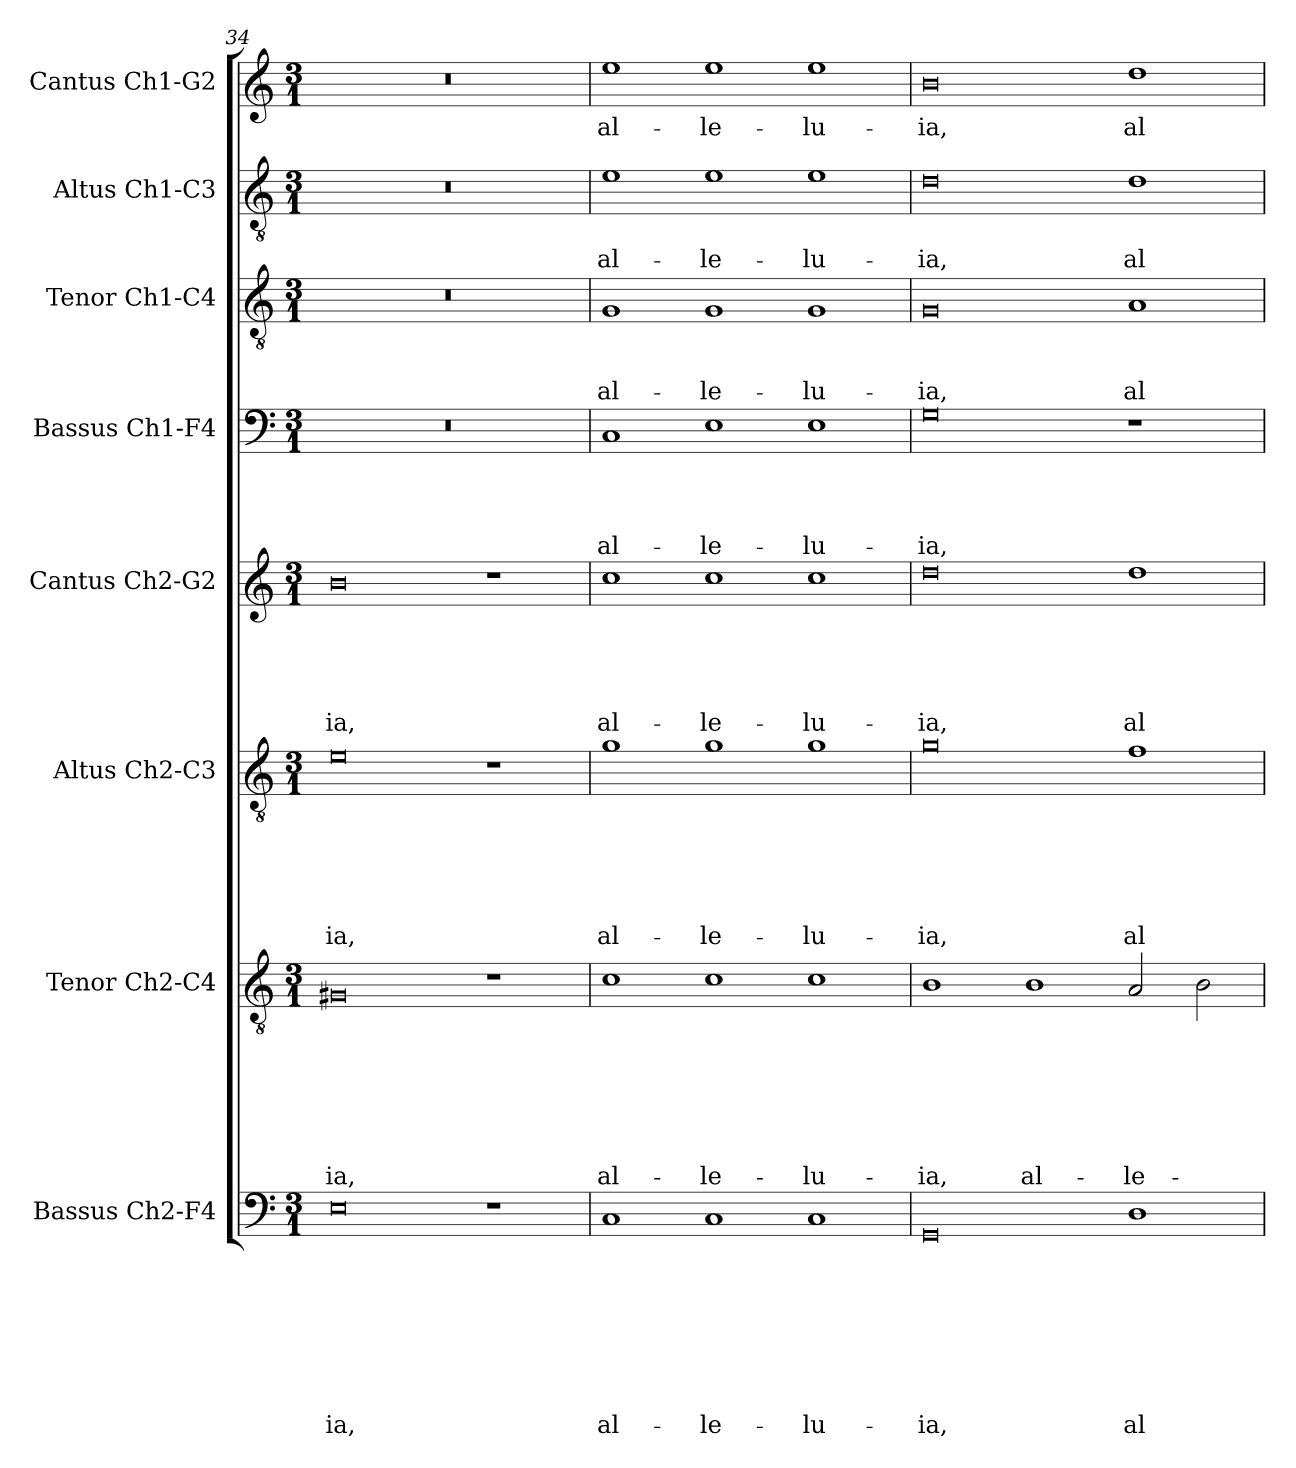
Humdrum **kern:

**kern	**text	**text	**text	**text	**text	**text	**text	**text	**kern	**text	**text	**text	**text	**text	**text	**text	**kern	**text	**text	**text	**text	**text	**text	**kern	**text	**text	**text	**text	**text	**kern	**text	**text	**text	**text	**kern	**text	**text	**text	**kern	**text	**text	**kern	**text
*part8	*part8	*part8	*part8	*part8	*part8	*part8	*part8	*part8	*part7	*part7	*part7	*part7	*part7	*part7	*part7	*part7	*part6	*part6	*part6	*part6	*part6	*part6	*part6	*part5	*part5	*part5	*part5	*part5	*part5	*part4	*part4	*part4	*part4	*part4	*part3	*part3	*part3	*part3	*part2	*part2	*part2	*part1	*part1
*staff8	*staff8	*staff8	*staff8	*staff8	*staff8	*staff8	*staff8	*staff8	*staff7	*staff7	*staff7	*staff7	*staff7	*staff7	*staff7	*staff7	*staff6	*staff6	*staff6	*staff6	*staff6	*staff6	*staff6	*staff5	*staff5	*staff5	*staff5	*staff5	*staff5	*staff4	*staff4	*staff4	*staff4	*staff4	*staff3	*staff3	*staff3	*staff3	*staff2	*staff2	*staff2	*staff1	*staff1
*I"Bassus Ch2-F4	*	*	*	*	*	*	*	*	*I"Tenor Ch2-C4	*	*	*	*	*	*	*	*I"Altus Ch2-C3	*	*	*	*	*	*	*I"Cantus Ch2-G2	*	*	*	*	*	*I"Bassus Ch1-F4	*	*	*	*	*I"Tenor Ch1-C4	*	*	*	*I"Altus Ch1-C3	*	*	*I"Cantus Ch1-G2	*
*I'B2	*	*	*	*	*	*	*	*	*I'T2	*	*	*	*	*	*	*	*I'A2	*	*	*	*	*	*	*I'C2	*	*	*	*	*	*I'B	*	*	*	*	*I'T	*	*	*	*I'A	*	*	*I'C	*
!!LO:LB:g=z
*clefF4	*	*	*	*	*	*	*	*	*clefGv2	*	*	*	*	*	*	*	*clefGv2	*	*	*	*	*	*	*clefG2	*	*	*	*	*	*clefF4	*	*	*	*	*clefGv2	*	*	*	*clefGv2	*	*	*clefG2	*
*k[]	*	*	*	*	*	*	*	*	*k[]	*	*	*	*	*	*	*	*k[]	*	*	*	*	*	*	*k[]	*	*	*	*	*	*k[]	*	*	*	*	*k[]	*	*	*	*k[]	*	*	*k[]	*
*C:	*	*	*	*	*	*	*	*	*C:	*	*	*	*	*	*	*	*C:	*	*	*	*	*	*	*C:	*	*	*	*	*	*C:	*	*	*	*	*C:	*	*	*	*C:	*	*	*C:	*
*M3/1	*	*	*	*	*	*	*	*	*M3/1	*	*	*	*	*	*	*	*M3/1	*	*	*	*	*	*	*M3/1	*	*	*	*	*	*M3/1	*	*	*	*	*M3/1	*	*	*	*M3/1	*	*	*M3/1	*
=34	=34	=34	=34	=34	=34	=34	=34	=34	=34	=34	=34	=34	=34	=34	=34	=34	=34	=34	=34	=34	=34	=34	=34	=34	=34	=34	=34	=34	=34	=34	=34	=34	=34	=34	=34	=34	=34	=34	=34	=34	=34	=34	=34
!	!	!	!	!	!	!	!	!LO:LY:b	!	!	!	!	!	!	!	!LO:LY:b	!	!	!	!	!	!	!LO:LY:b	!	!	!	!	!	!LO:LY:b	!	!	!	!	!	!	!	!	!	!	!	!	!	!
0E	.	.	.	.	.	.	.	-ia,	0G#X	.	.	.	.	.	.	-ia,	0e	.	.	.	.	.	-ia,	0b	.	.	.	.	-ia,	0.r	.	.	.	.	0.r	.	.	.	0.r	.	.	0.r	.
1r	.	.	.	.	.	.	.	.	1r	.	.	.	.	.	.	.	1r	.	.	.	.	.	.	1r	.	.	.	.	.	.	.	.	.	.	.	.	.	.	.	.	.	.	.
=35	=35	=35	=35	=35	=35	=35	=35	=35	=35	=35	=35	=35	=35	=35	=35	=35	=35	=35	=35	=35	=35	=35	=35	=35	=35	=35	=35	=35	=35	=35	=35	=35	=35	=35	=35	=35	=35	=35	=35	=35	=35	=35	=35
!	!	!	!	!	!	!	!	!LO:LY:b	!	!	!	!	!	!	!	!LO:LY:b	!	!	!	!	!	!	!LO:LY:b	!	!	!	!	!	!LO:LY:b	!	!	!	!	!LO:LY:b	!	!	!	!LO:LY:b	!	!	!LO:LY:b	!	!LO:LY:b
1C	.	.	.	.	.	.	.	al-	1c	.	.	.	.	.	.	al-	1g	.	.	.	.	.	al-	1cc	.	.	.	.	al-	1C	.	.	.	al-	1G	.	.	al-	1e	.	al-	1ee	al-
!	!	!	!	!	!	!	!	!LO:LY:b	!	!	!	!	!	!	!	!LO:LY:b	!	!	!	!	!	!	!LO:LY:b	!	!	!	!	!	!LO:LY:b	!	!	!	!	!LO:LY:b	!	!	!	!LO:LY:b	!	!	!LO:LY:b	!	!LO:LY:b
1C	.	.	.	.	.	.	.	-le-	1c	.	.	.	.	.	.	-le-	1g	.	.	.	.	.	-le-	1cc	.	.	.	.	-le-	1E	.	.	.	-le-	1G	.	.	-le-	1e	.	-le-	1ee	-le-
!	!	!	!	!	!	!	!	!LO:LY:b	!	!	!	!	!	!	!	!LO:LY:b	!	!	!	!	!	!	!LO:LY:b	!	!	!	!	!	!LO:LY:b	!	!	!	!	!LO:LY:b	!	!	!	!LO:LY:b	!	!	!LO:LY:b	!	!LO:LY:b
1C	.	.	.	.	.	.	.	-lu-	1c	.	.	.	.	.	.	-lu-	1g	.	.	.	.	.	-lu-	1cc	.	.	.	.	-lu-	1E	.	.	.	-lu-	1G	.	.	-lu-	1e	.	-lu-	1ee	-lu-
=36	=36	=36	=36	=36	=36	=36	=36	=36	=36	=36	=36	=36	=36	=36	=36	=36	=36	=36	=36	=36	=36	=36	=36	=36	=36	=36	=36	=36	=36	=36	=36	=36	=36	=36	=36	=36	=36	=36	=36	=36	=36	=36	=36
!	!	!	!	!	!	!	!	!LO:LY:b	!	!	!	!	!	!	!	!LO:LY:b	!	!	!	!	!	!	!LO:LY:b	!	!	!	!	!	!LO:LY:b	!	!	!	!	!LO:LY:b	!	!	!	!LO:LY:b	!	!	!LO:LY:b	!	!LO:LY:b
0GG	.	.	.	.	.	.	.	-ia,	1B	.	.	.	.	.	.	-ia,	0g	.	.	.	.	.	-ia,	0dd	.	.	.	.	-ia,	0G	.	.	.	-ia,	0G	.	.	-ia,	0d	.	-ia,	0b	-ia,
!	!	!	!	!	!	!	!	!	!	!	!	!	!	!	!	!LO:LY:b	!	!	!	!	!	!	!	!	!	!	!	!	!	!	!	!	!	!	!	!	!	!	!	!	!	!	!
.	.	.	.	.	.	.	.	.	1B	.	.	.	.	.	.	al-	.	.	.	.	.	.	.	.	.	.	.	.	.	.	.	.	.	.	.	.	.	.	.	.	.	.	.
!	!	!	!	!	!	!	!	!LO:LY:b	!	!	!	!	!	!	!	!LO:LY:b	!	!	!	!	!	!	!LO:LY:b	!	!	!	!	!	!LO:LY:b	!	!	!	!	!	!	!	!	!LO:LY:b	!	!	!LO:LY:b	!	!LO:LY:b
1D	.	.	.	.	.	.	.	al-	2A/	.	.	.	.	.	.	-le-	1f	.	.	.	.	.	al-	1dd	.	.	.	.	al-	1r	.	.	.	.	1A	.	.	al-	1d	.	al-	1dd	al-
.	.	.	.	.	.	.	.	.	2B\	.	.	.	.	.	.	.	.	.	.	.	.	.	.	.	.	.	.	.	.	.	.	.	.	.	.	.	.	.	.	.	.	.	.
=	=	=	=	=	=	=	=	=	=	=	=	=	=	=	=	=	=	=	=	=	=	=	=	=	=	=	=	=	=	=	=	=	=	=	=	=	=	=	=	=	=	=	=
*-	*-	*-	*-	*-	*-	*-	*-	*-	*-	*-	*-	*-	*-	*-	*-	*-	*-	*-	*-	*-	*-	*-	*-	*-	*-	*-	*-	*-	*-	*-	*-	*-	*-	*-	*-	*-	*-	*-	*-	*-	*-	*-	*-
